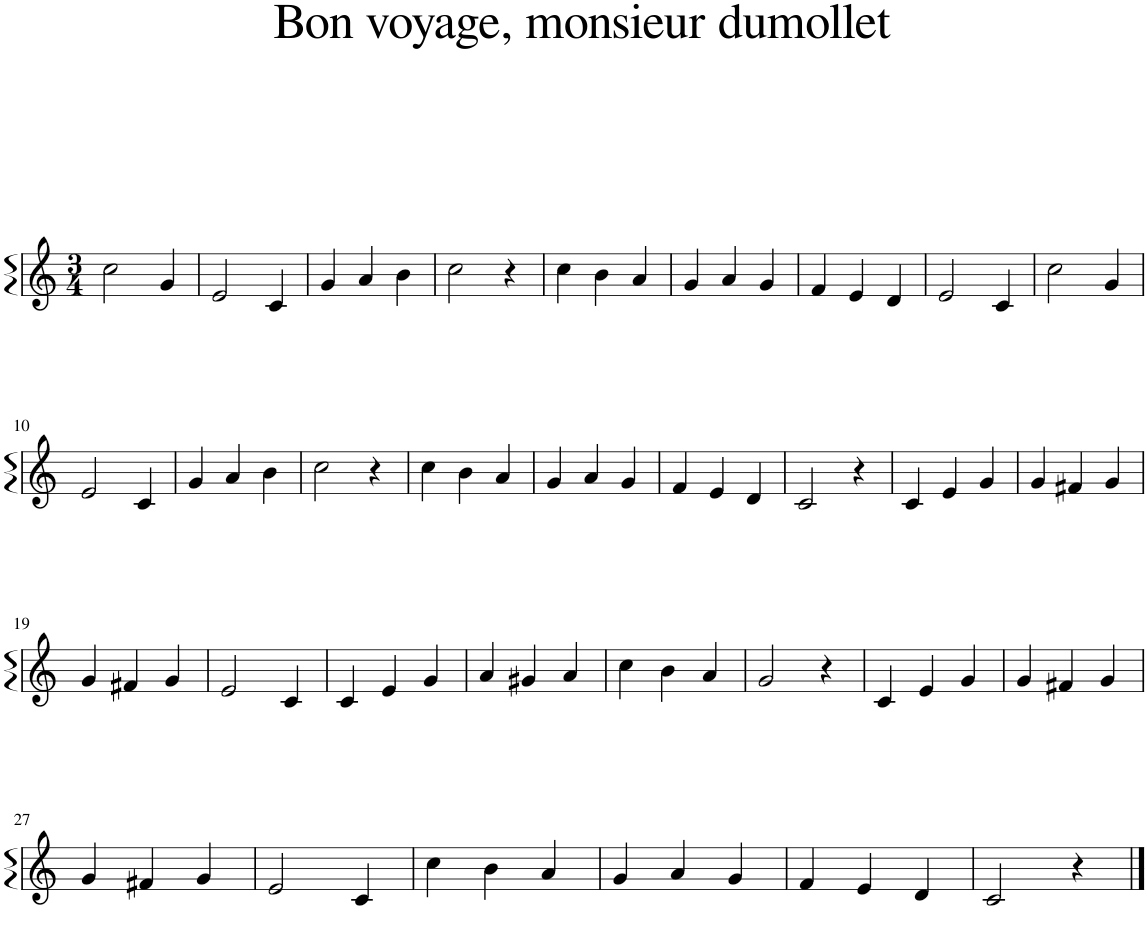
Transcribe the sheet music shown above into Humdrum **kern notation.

**kern
*part1
*staff1
*I"Harp
*I'Hrp.
*clefG2
*k[]
*M3/4
=1
2cc\
4g/
=2
2e/
4c/
=3
4g/
4a/
4b\
=4
2cc\
4r
=5
4cc\
4b\
4a/
=6
4g/
4a/
4g/
=7
4f/
4e/
4d/
=8
2e/
4c/
=9
2cc\
4g/
!!LO:LB:g=z
=10
2e/
4c/
=11
4g/
4a/
4b\
=12
2cc\
4r
=13
4cc\
4b\
4a/
=14
4g/
4a/
4g/
=15
4f/
4e/
4d/
=16
2c/
4r
=17
4c/
4e/
4g/
=18
4g/
4f#X/
4g/
!!LO:LB:g=z
=19
4g/
4f#X/
4g/
=20
2e/
4c/
=21
4c/
4e/
4g/
=22
4a/
4g#X/
4a/
=23
4cc\
4b\
4a/
=24
2g/
4r
=25
4c/
4e/
4g/
=26
4g/
4f#X/
4g/
!!LO:LB:g=z
=27
4g/
4f#X/
4g/
=28
2e/
4c/
=29
4cc\
4b\
4a/
=30
4g/
4a/
4g/
=31
4f/
4e/
4d/
=32
2c/
4r
==
*-
